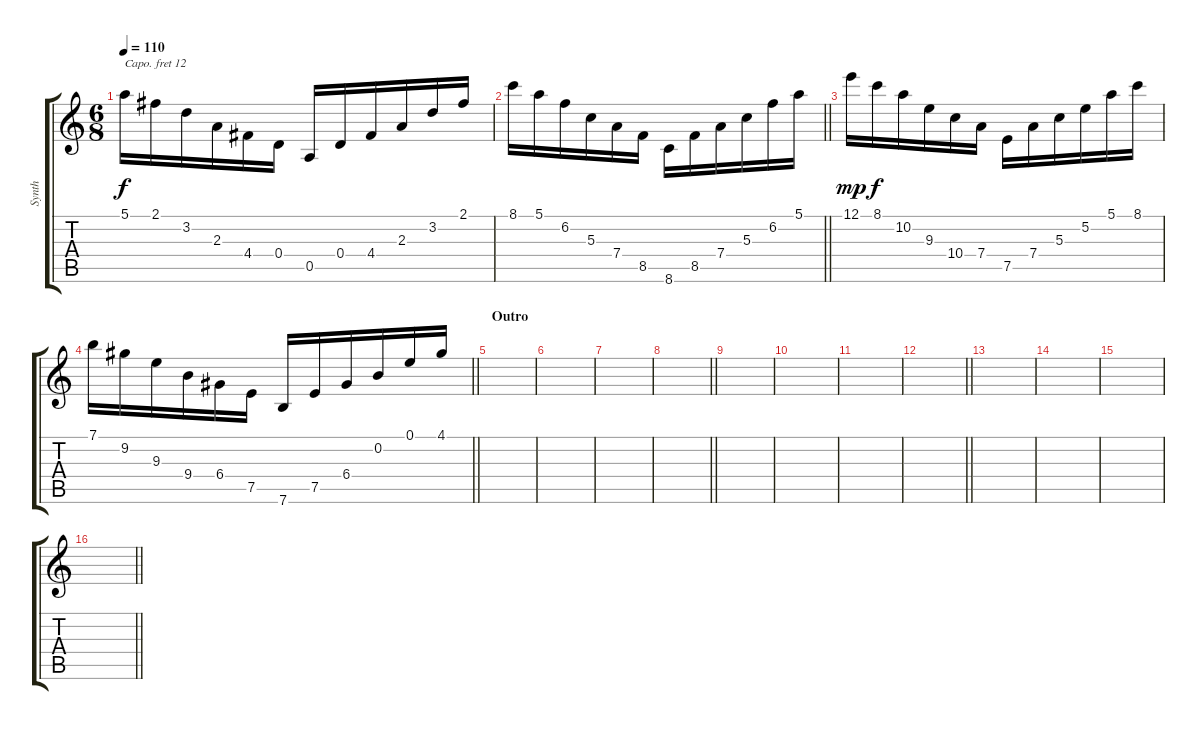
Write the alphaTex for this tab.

\track ("Synth" "Synth") {instrument ocarina}
\staff {score tabs}
\capo 12
\tuning (E4 B3 G3 D3 A2 E2) {hide}
\ts (6 8)
\tempo 110
\clef g2
\ks c
5.1.16{dy f} 2.1.16 3.2.16 2.3.16 4.4.16 0.4.16 0.5.16 0.4.16 4.4.16 2.3.16 3.2.16 2.1.16 |
\barLineRight lightlight
8.1.16 5.1.16 6.2.16 5.3.16 7.4.16 8.5.16 8.6.16 8.5.16 7.4.16 5.3.16 6.2.16 5.1.16 |
\section ("" "")
12.1.16{dy mp} 8.1.16{dy f} 10.2.16 9.3.16 10.4.16 7.4.16 7.5.16 7.4.16 5.3.16 5.2.16 5.1.16 8.1.16 |
\barLineRight lightlight
7.1.16 9.2.16 9.3.16 9.4.16 6.4.16 7.5.16 7.6.16 7.5.16 6.4.16 0.2.16 0.1.16 4.1.16 |
\section ("" "Outro ")
|
|
|
\barLineRight lightlight
|
\section ("" "")
|
|
|
\barLineRight lightlight
|
\section ("" "")
|
|
|
\barLineRight lightlight
